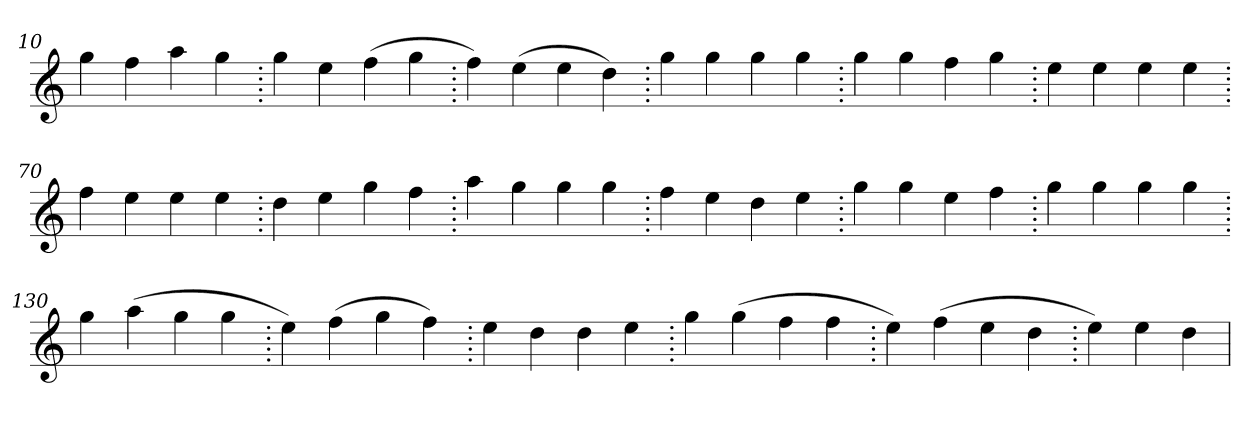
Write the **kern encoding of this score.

**kern
*part1
*staff1
*clefG2
=10.
4gg
4ff
4aa
4gg
=20.
4gg
4ee
(>4ff
4gg
=30.
4ff)
(>4ee
4ee
4dd)
=40.
4gg
4gg
4gg
4gg
=50.
4gg
4gg
4ff
4gg
=60.
4ee
4ee
4ee
4ee
=70.
4ff
4ee
4ee
4ee
=80.
4dd
4ee
4gg
4ff
=90.
4aa
4gg
4gg
4gg
=100.
4ff
4ee
4dd
4ee
=110.
4gg
4gg
4ee
4ff
=120.
4gg
4gg
4gg
4gg
=130.
4gg
(>4aa
4gg
4gg
=140.
4ee)
(>4ff
4gg
4ff)
=150.
4ee
4dd
4dd
4ee
=160.
4gg
(>4gg
4ff
4ff
=170.
4ee)
(>4ff
4ee
4dd
=180.
4ee)
4ee
4dd
=
*-
